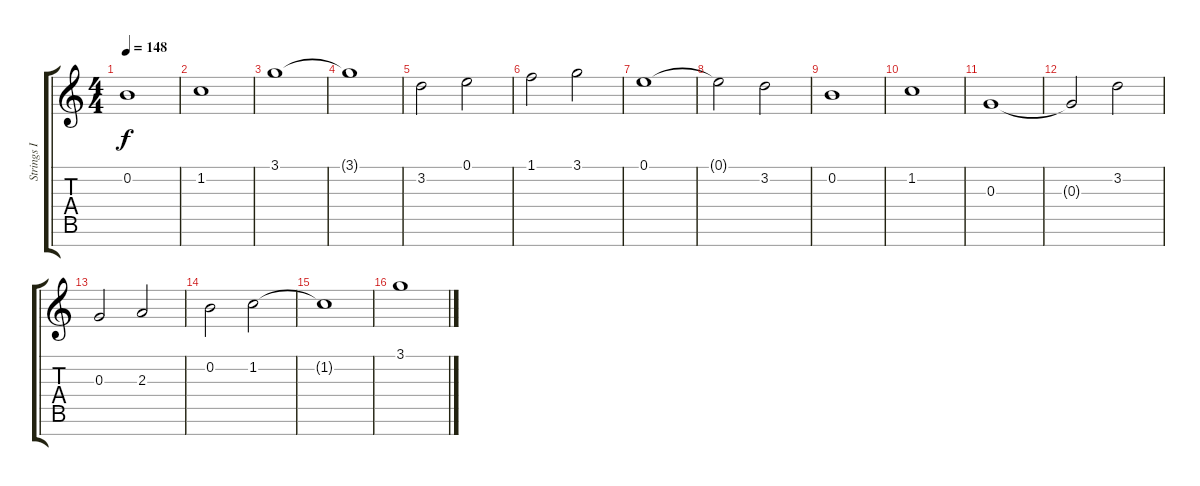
\track ("Strings I" "Strings I") {instrument stringensemble1}
\staff {score tabs}
\tuning (E5 B4 G4 D4 A3 E3 B2) {hide}
\ts (4 4)
\tempo 148
\clef g2
\ks c
0.2.1{dy f} |
1.2.1 |
3.1.1 |
3.1{t}.1 |
3.2.2 0.1.2 |
1.1.2 3.1.2 |
0.1.1 |
0.1{t}.2 3.2.2 |
0.2.1 |
1.2.1 |
0.3.1 |
0.3{t}.2 3.2.2 |
0.3.2 2.3.2 |
0.2.2 1.2.2 |
1.2{t}.1 |
3.1.1
